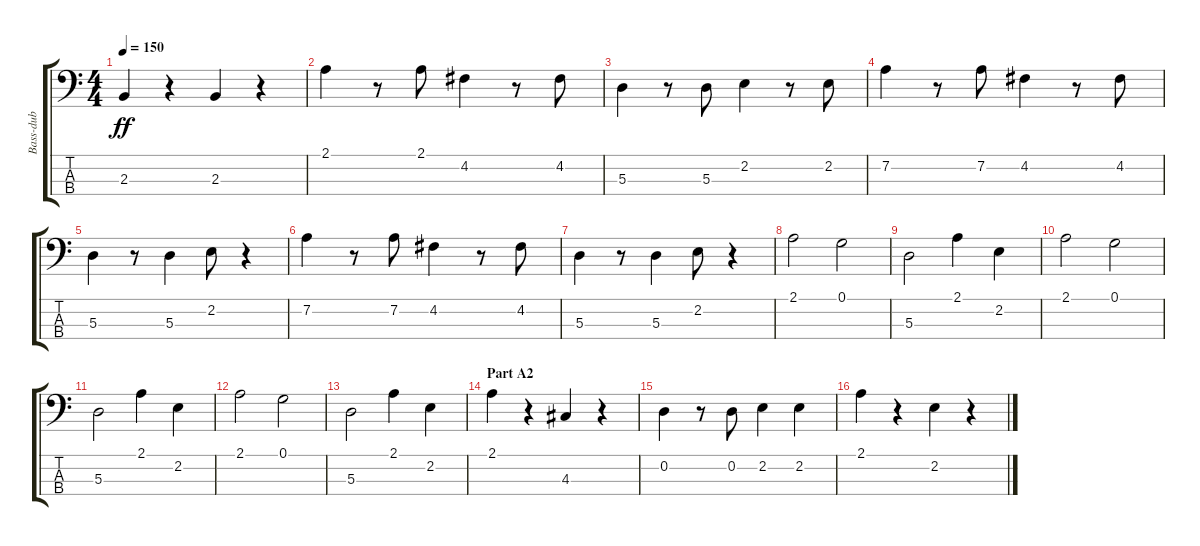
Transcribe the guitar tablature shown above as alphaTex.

\track ("Bass-dub" "Bass-dub") {instrument acousticbass}
\staff {score tabs}
\tuning (G2 D2 A1 E1) {hide}
\ts (4 4)
\tempo 150
\clef f4
\ks c
2.3.4{dy ff} r.4 2.3.4 r.4 |
2.1.4 r.8 2.1.8 4.2.4 r.8 4.2.8 |
5.3.4 r.8 5.3.8 2.2.4 r.8 2.2.8 |
7.2.4 r.8 7.2.8 4.2.4 r.8 4.2.8 |
5.3.4 r.8 5.3.4 2.2.8 r.4 |
7.2.4 r.8 7.2.8 4.2.4 r.8 4.2.8 |
5.3.4 r.8 5.3.4 2.2.8 r.4 |
2.1.2 0.1.2 |
5.3.2 2.1.4 2.2.4 |
2.1.2 0.1.2 |
5.3.2 2.1.4 2.2.4 |
2.1.2 0.1.2 |
5.3.2 2.1.4 2.2.4 |
\section ("" "Part A2")
2.1.4 r.4 4.3.4 r.4 |
0.2.4 r.8 0.2.8 2.2.4 2.2.4 |
2.1.4 r.4 2.2.4 r.4
